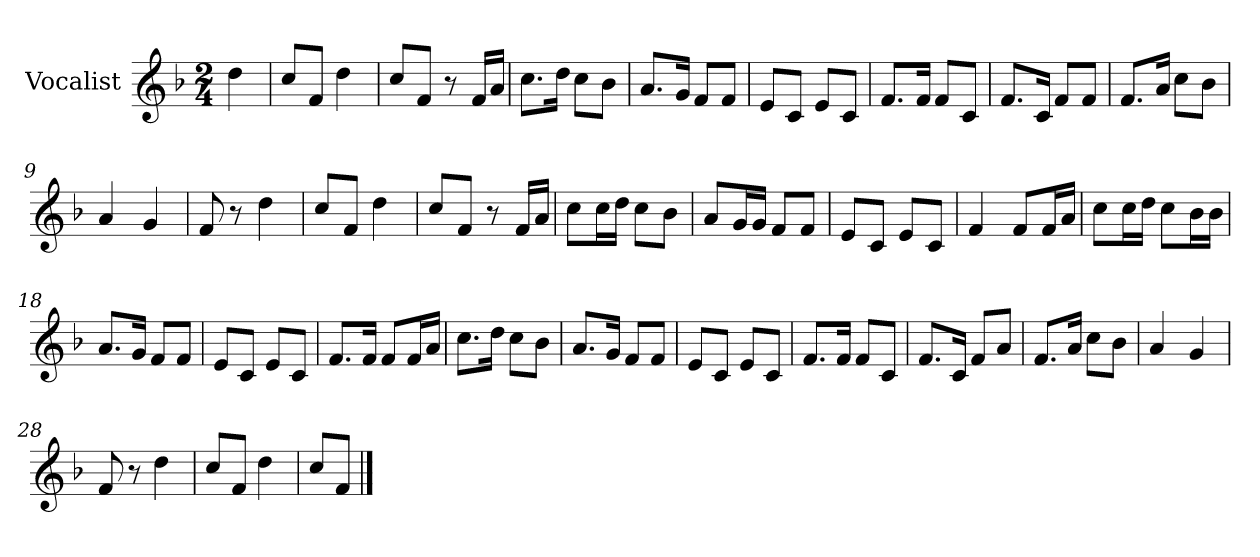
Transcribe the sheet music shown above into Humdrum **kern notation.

**kern
*part1
*staff1
*I"Vocalist
*k[b-]
*F:
*M2/4
=
4dd
=1
8ccL
8fJ
4dd
=2
8ccL
8fJ
8r
16fLL
16aJJ
=3
8.ccL
16ddJk
8ccL
8b-J
=4
8.aL
16gJk
8fL
8fJ
=5
8eL
8cJ
8eL
8cJ
=6
8.fL
16fJk
8fL
8cJ
=7
8.fL
16cJk
8fL
8fJ
=8
8.fL
16aJk
8ccL
8b-J
=9
4a
4g
=10
8f
8r
4dd
=11
8ccL
8fJ
4dd
=12
8ccL
8fJ
8r
16fLL
16aJJ
=13
8ccL
16ccL
16ddJJ
8ccL
8b-J
=14
8aL
16gL
16gJJ
8fL
8fJ
=15
8eL
8cJ
8eL
8cJ
=16
4f
8fL
16fL
16aJJ
=17
8ccL
16ccL
16ddJJ
8ccL
16b-L
16b-JJ
=18
8.aL
16gJk
8fL
8fJ
=19
8eL
8cJ
8eL
8cJ
=20
8.fL
16fJk
8fL
16fL
16aJJ
=21
8.ccL
16ddJk
8ccL
8b-J
=22
8.aL
16gJk
8fL
8fJ
=23
8eL
8cJ
8eL
8cJ
=24
8.fL
16fJk
8fL
8cJ
=25
8.fL
16cJk
8fL
8aJ
=26
8.fL
16aJk
8ccL
8b-J
=27
4a
4g
=28
8f
8r
4dd
=29
8ccL
8fJ
4dd
=30
8ccL
8fJ
==
*-
